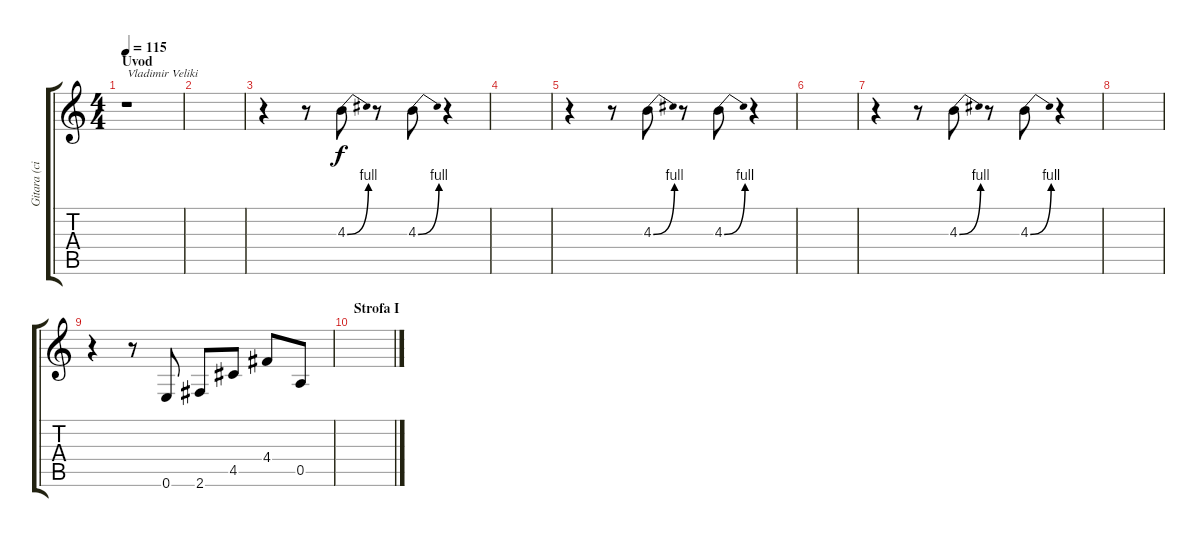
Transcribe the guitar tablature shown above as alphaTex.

\track ("Gitara (cist zvuk)" "Gitara (ci") {instrument electricguitarclean}
\staff {score tabs}
\tuning (E4 B3 G3 D3 A2 E2) {hide}
\ts (4 4)
\section ("" "Uvod")
\tempo 115
\clef g2
\ks c
r.1{txt "Vladimir Veliki" dy f instrument electricguitarclean} |
|
r.4 r.8 4.3{be (bend 0 0 60 4)}.8 r.8 4.3{be (bend 0 0 60 4)}.8 r.4 |
|
r.4 r.8 4.3{be (bend 0 0 60 4)}.8 r.8 4.3{be (bend 0 0 60 4)}.8 r.4 |
|
r.4 r.8 4.3{be (bend 0 0 60 4)}.8 r.8 4.3{be (bend 0 0 60 4)}.8 r.4 |
|
r.4 r.8 0.6.8 2.6.8 4.5.8 4.4.8 0.5.8 |
\section ("" "Strofa I")
